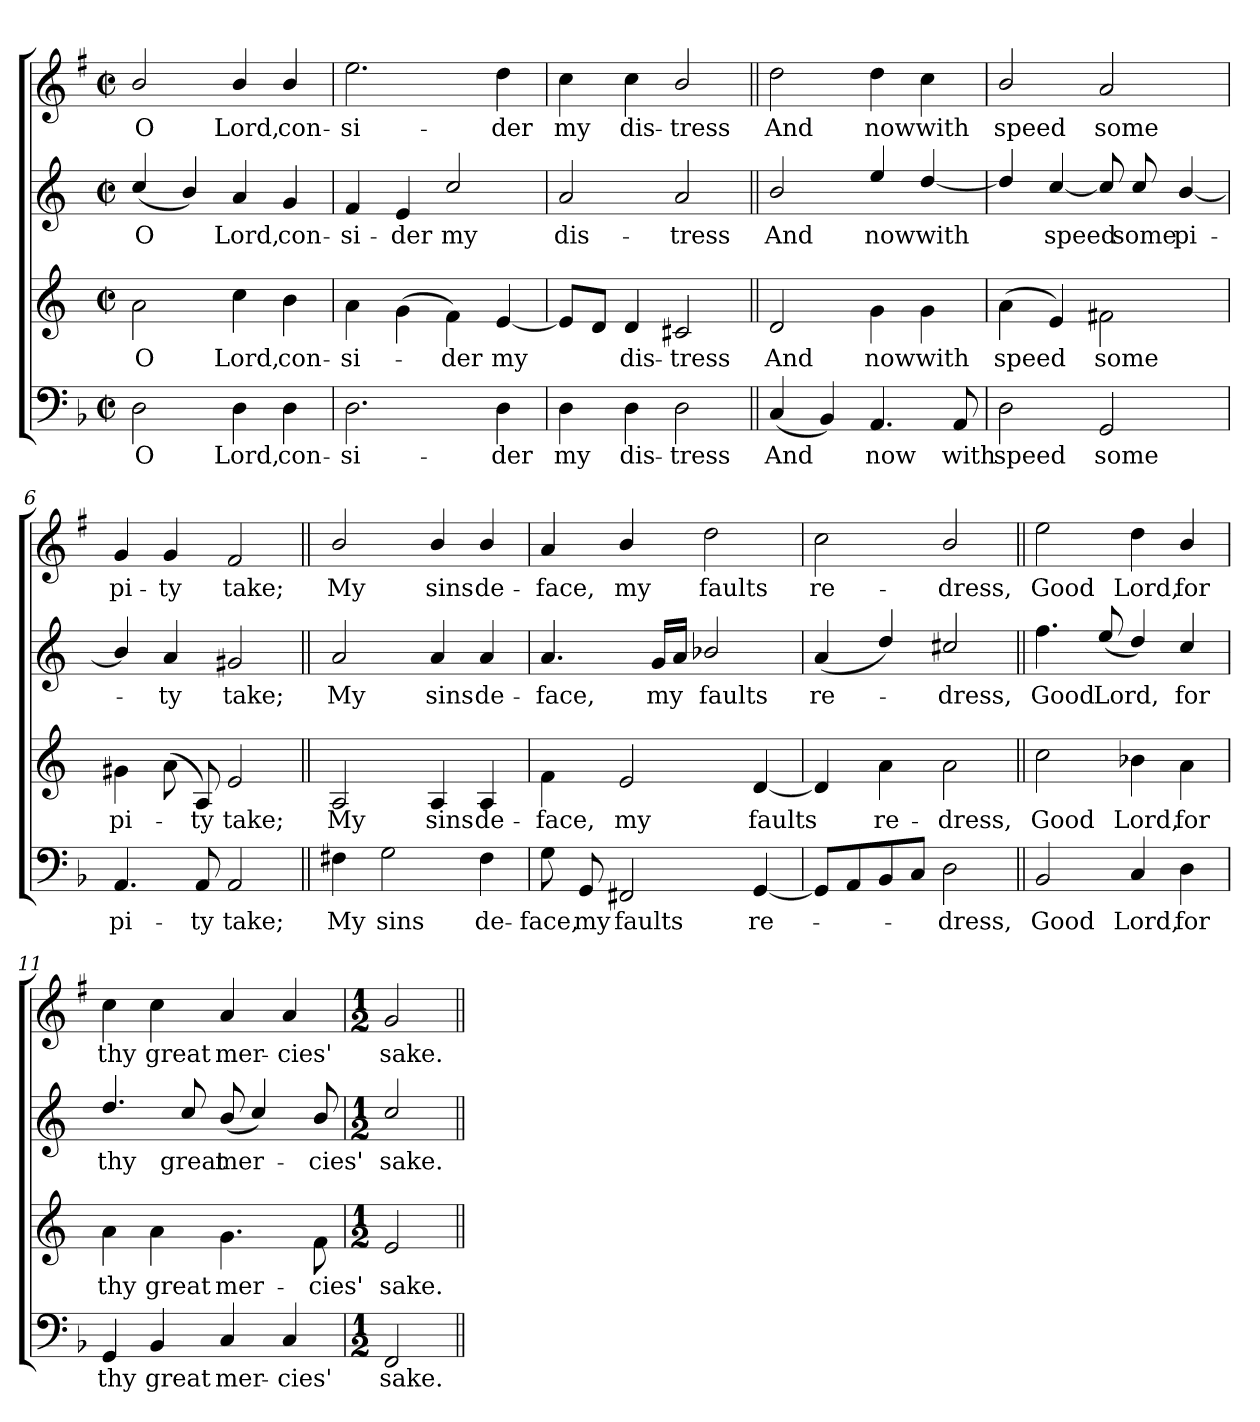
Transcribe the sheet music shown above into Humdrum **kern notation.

**kern	**text	**kern	**text	**kern	**text	**kern	**text
*part4	*part4	*part3	*part3	*part2	*part2	*part1	*part1
*staff4	*staff4	*staff3	*staff3	*staff2	*staff2	*staff1	*staff1
*clefF4	*	*clefG2	*	*clefG2	*	*clefG2	*
*	*	*ITrd4c7	*	*ITrd4c7	*	*ITrd1c2	*
*k[b-]	*	*k[b-]	*	*k[b-]	*	*k[b-]	*
*F:	*	*F:	*	*F:	*	*F:	*
*M2/2	*	*M2/2	*	*M2/2	*	*M2/2	*
*met(c|)	*	*met(c|)	*	*met(c|)	*	*met(c|)	*
=1	=1	=1	=1	=1	=1	=1	=1
2D\	O	2d\	O	(4f/	O	2a/	O
.	.	.	.	4e/)	.	.	.
4D\	Lord,	4f\	Lord,	4d/	Lord,	4a/	Lord,
4D\	con-	4e\	con-	4c/	con-	4a/	con-
=2	=2	=2	=2	=2	=2	=2	=2
2.D\	-si-	4d\	-si-	4B-/	-si-	2.dd\	-si-
.	.	(4c\	.	4A/	-der	.	.
.	.	4B-\)	-der	2f/	my	.	.
4D\	-der	[4A/	my	.	.	4cc\	-der
=3	=3	=3	=3	=3	=3	=3	=3
4D\	my	8A/L]	.	2d/	dis-	4b-\	my
.	.	8G/J	.	.	.	.	.
4D\	dis-	4G/	dis-	.	.	4b-\	dis-
2D\	-tress	2F#X/	-tress	2d/	-tress	2a/	-tress
=4||	=4||	=4||	=4||	=4||	=4||	=4||	=4||
(4C/	And	2G/	And	2e/	And	2cc\	And
4BB-/)	.	.	.	.	.	.	.
4.AA/	now	4c\	now	4a/	now	4cc\	now
.	.	4c\	with	[4g/	with	4b-\	with
8AA/	with	.	.	.	.	.	.
!!LO:LB:g=z
=5	=5	=5	=5	=5	=5	=5	=5
2D\	speed	(4d\	speed	4g/]	.	2a/	speed
.	.	4A/)	.	[4f/	speed	.	.
2GG/	some	2Bn\	some	8f/]	.	2g/	some
.	.	.	.	8f/	some	.	.
.	.	.	.	[4e/	pi-	.	.
=6	=6	=6	=6	=6	=6	=6	=6
4.AA/	pi-	4c#X\	pi-	4e/]	.	4f/	pi-
.	.	(8d\	.	4d/	-ty	4f/	-ty
8AA/	-ty	8D/)	-ty	.	.	.	.
2AA/	take;	2A/	take;	2c#X/	take;	2e/	take;
=7||	=7||	=7||	=7||	=7||	=7||	=7||	=7||
4F#X\	My	2D/	My	2d/	My	2a/	My
2G\	sins	.	.	.	.	.	.
.	.	4D/	sins	4d/	sins	4a/	sins
4F#\	de-	4D/	de-	4d/	de-	4a/	de-
=8	=8	=8	=8	=8	=8	=8	=8
8G\	-face,	4B-\	-face,	4.d/	-face,	4g/	-face,
8GG/	my	.	.	.	.	.	.
2FF#X/	faults	2A/	my	.	.	4a/	my
.	.	.	.	16c/LL	my	.	.
.	.	.	.	16d/JJ	.	.	.
.	.	.	.	2e-X/	faults	2cc\	faults
[4GG/	re-	[4G/	faults	.	.	.	.
!!LO:LB:g=z
=9	=9	=9	=9	=9	=9	=9	=9
8GG/L]	.	4G/]	.	(4d/	re-	2b-\	re-
8AA/	.	.	.	.	.	.	.
8BB-/	.	4d\	re-	4g/)	.	.	.
8C/J	.	.	.	.	.	.	.
2D\	-dress,	2d\	-dress,	2f#X/	-dress,	2a/	-dress,
=10||	=10||	=10||	=10||	=10||	=10||	=10||	=10||
2BB-/	Good	2f\	Good	4.b-\	Good	2dd\	Good
.	.	.	.	(8a/	Lord,	.	.
4C/	Lord,	4e-X\	Lord,	4g/)	.	4cc\	Lord,
4D\	for	4d\	for	4f/	for	4a/	for
=11	=11	=11	=11	=11	=11	=11	=11
4GG/	thy	4d\	thy	4.g/	thy	4b-\	thy
4BB-/	great	4d\	great	.	.	4b-\	great
.	.	.	.	8f/	great	.	.
4C/	mer-	4.c\	mer-	(8e/	mer-	4g/	mer-
.	.	.	.	4f/)	.	.	.
4C/	-cies'	.	.	.	.	4g/	-cies'
.	.	8B-\	-cies'	8e/	-cies'	.	.
=12	=12	=12	=12	=12	=12	=12	=12
*M1/2	*	*M1/2	*	*M1/2	*	*M1/2	*
2FF/	sake.	2A/	sake.	2f/	sake.	2f/	sake.
=||	=||	=||	=||	=||	=||	=||	=||
*-	*-	*-	*-	*-	*-	*-	*-
